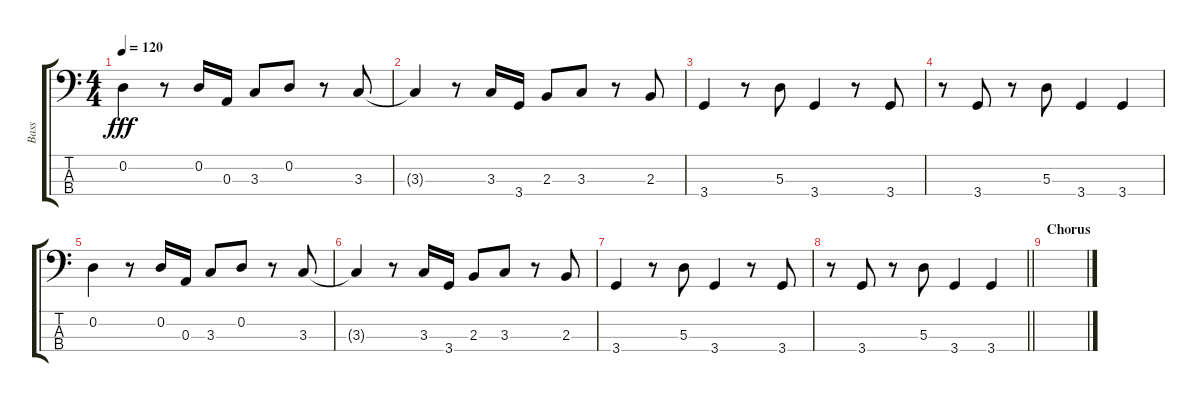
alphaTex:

\track ("Bass" "Bass") {instrument electricbassfinger}
\staff {score tabs}
\tuning (G2 D2 A1 E1) {hide}
\ts (4 4)
\tempo 120
\clef f4
\ks c
0.2.4{dy fff} r.8 0.2.16 0.3.16 3.3.8 0.2.8 r.8 3.3.8 |
3.3{t}.4 r.8 3.3.16 3.4.16 2.3.8 3.3.8 r.8 2.3.8 |
3.4.4 r.8 5.3.8 3.4.4 r.8 3.4.8 |
r.8 3.4.8 r.8 5.3.8 3.4.4 3.4.4 |
0.2.4 r.8 0.2.16 0.3.16 3.3.8 0.2.8 r.8 3.3.8 |
3.3{t}.4 r.8 3.3.16 3.4.16 2.3.8 3.3.8 r.8 2.3.8 |
3.4.4 r.8 5.3.8 3.4.4 r.8 3.4.8 |
\barLineRight lightlight
r.8 3.4.8 r.8 5.3.8 3.4.4 3.4.4 |
\section ("" "Chorus")
